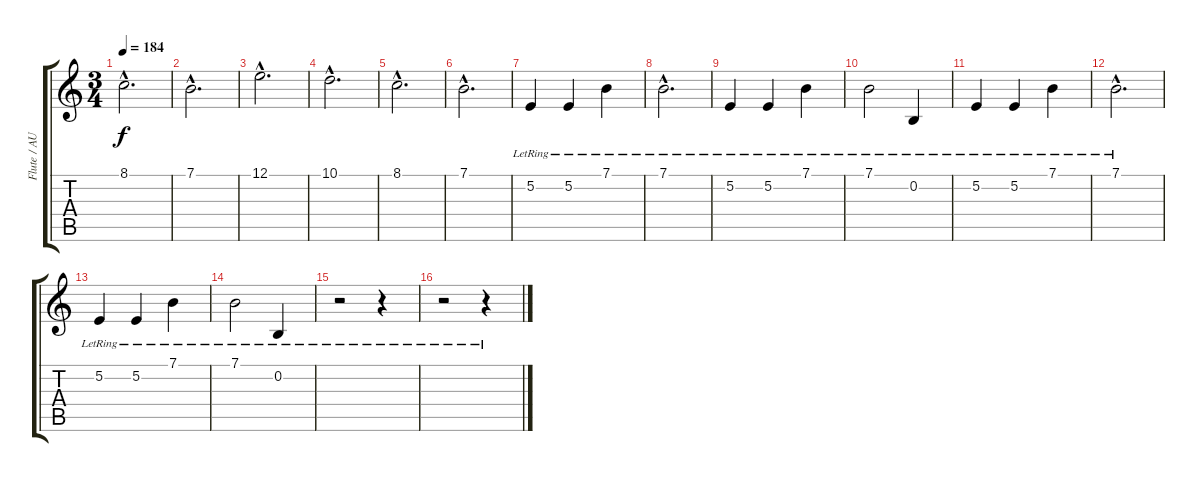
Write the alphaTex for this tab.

\track ("Flute / AUX" "Flute / AU") {instrument flute}
\staff {score tabs}
\tuning (E4 B3 G3 D3 A2 E2) {hide}
\ts (3 4)
\tempo 184
\clef g2
\ks c
8.1{hac}.2{d dy f} |
7.1{hac}.2{d} |
12.1{hac}.2{d} |
10.1{hac}.2{d} |
8.1{hac}.2{d} |
7.1{hac}.2{d} |
5.2{lr}.4{instrument acousticgrandpiano} 5.2{lr}.4 7.1{lr}.4 |
7.1{hac lr}.2{d} |
5.2{lr}.4 5.2{lr}.4 7.1{lr}.4 |
7.1{lr}.2 0.2{lr}.4 |
5.2{lr}.4 5.2{lr}.4 7.1{lr}.4 |
7.1{hac lr}.2{d} |
5.2{lr}.4 5.2{lr}.4 7.1{lr}.4 |
7.1{lr}.2 0.2{lr}.4 |
r.2 r.4 |
r.2 r.4
